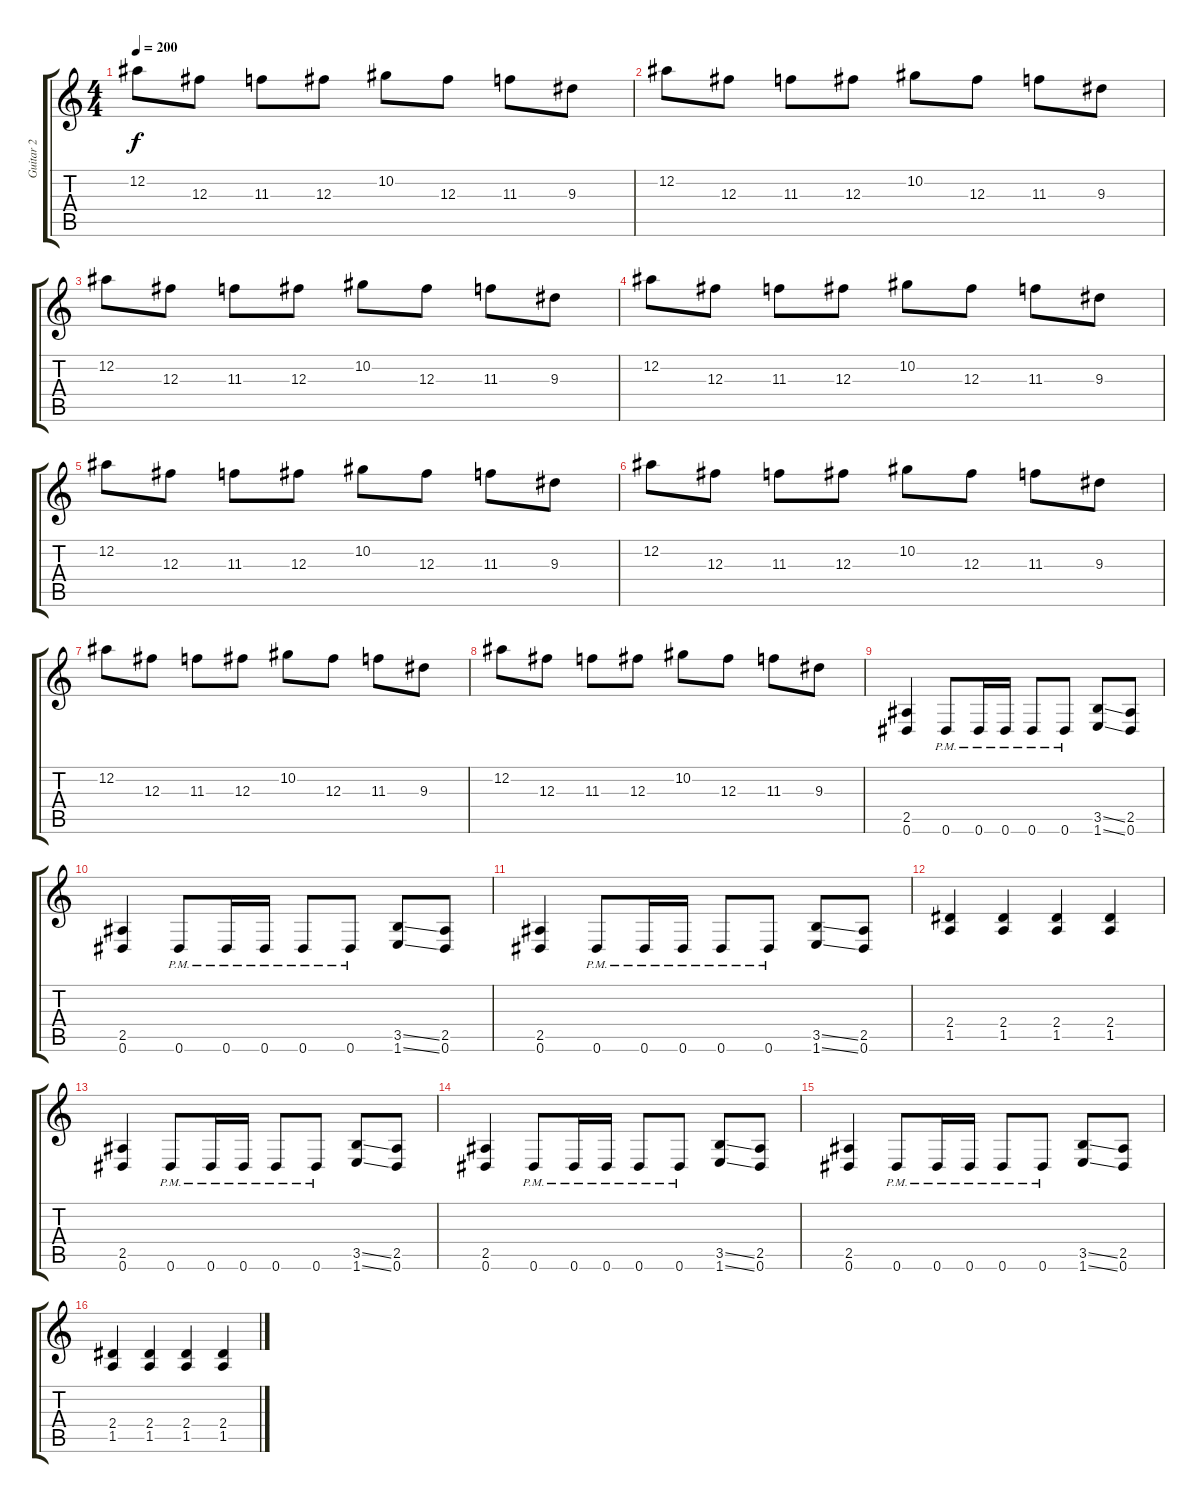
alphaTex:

\track ("Guitar 2" "Guitar 2") {instrument distortionguitar}
\staff {score tabs}
\tuning (Eb4 Bb3 Gb3 Db3 Ab2 Eb2) {hide}
\ts (4 4)
\tempo 200
\clef g2
\ks c
12.2.8{dy f} 12.3.8 11.3.8 12.3.8 10.2.8 12.3.8 11.3.8 9.3.8 |
12.2.8 12.3.8 11.3.8 12.3.8 10.2.8 12.3.8 11.3.8 9.3.8 |
12.2.8 12.3.8 11.3.8 12.3.8 10.2.8 12.3.8 11.3.8 9.3.8 |
12.2.8 12.3.8 11.3.8 12.3.8 10.2.8 12.3.8 11.3.8 9.3.8 |
12.2.8 12.3.8 11.3.8 12.3.8 10.2.8 12.3.8 11.3.8 9.3.8 |
12.2.8 12.3.8 11.3.8 12.3.8 10.2.8 12.3.8 11.3.8 9.3.8 |
12.2.8 12.3.8 11.3.8 12.3.8 10.2.8 12.3.8 11.3.8 9.3.8 |
12.2.8 12.3.8 11.3.8 12.3.8 10.2.8 12.3.8 11.3.8 9.3.8 |
(2.5 0.6).4 0.6{pm}.8 0.6{pm}.16 0.6{pm}.16 0.6{pm}.8 0.6{pm}.8 (3.5{ss} 1.6{ss}).8 (2.5 0.6).8 |
(2.5 0.6).4 0.6{pm}.8 0.6{pm}.16 0.6{pm}.16 0.6{pm}.8 0.6{pm}.8 (3.5{ss} 1.6{ss}).8 (2.5 0.6).8 |
(2.5 0.6).4 0.6{pm}.8 0.6{pm}.16 0.6{pm}.16 0.6{pm}.8 0.6{pm}.8 (3.5{ss} 1.6{ss}).8 (2.5 0.6).8 |
(2.4 1.5).4 (2.4 1.5).4 (2.4 1.5).4 (2.4 1.5).4 |
(2.5 0.6).4 0.6{pm}.8 0.6{pm}.16 0.6{pm}.16 0.6{pm}.8 0.6{pm}.8 (3.5{ss} 1.6{ss}).8 (2.5 0.6).8 |
(2.5 0.6).4 0.6{pm}.8 0.6{pm}.16 0.6{pm}.16 0.6{pm}.8 0.6{pm}.8 (3.5{ss} 1.6{ss}).8 (2.5 0.6).8 |
(2.5 0.6).4 0.6{pm}.8 0.6{pm}.16 0.6{pm}.16 0.6{pm}.8 0.6{pm}.8 (3.5{ss} 1.6{ss}).8 (2.5 0.6).8 |
(2.4 1.5).4 (2.4 1.5).4 (2.4 1.5).4 (2.4 1.5).4
